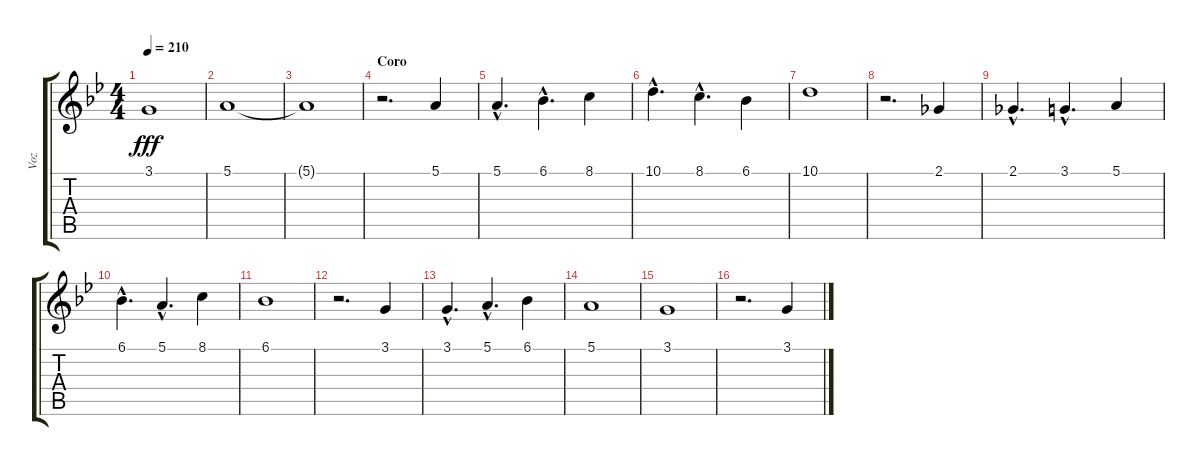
\track ("Voz" "Voz") {instrument baritonesax}
\staff {score tabs}
\tuning (E4 B3 G3 D3 A2 E2) {hide}
\ts (4 4)
\tempo 210
\clef g2
\ks gminor
3.1.1{dy fff} |
5.1.1 |
5.1{t}.1 |
\section ("" "Coro")
r.2{d} 5.1.4 |
5.1{hac}.4{d} 6.1{hac}.4{d} 8.1.4 |
10.1{hac}.4{d} 8.1{hac}.4{d} 6.1.4 |
10.1.1 |
r.2{d} 2.1.4 |
2.1{hac}.4{d} 3.1{hac}.4{d} 5.1.4 |
6.1{hac}.4{d} 5.1{hac}.4{d} 8.1.4 |
6.1.1 |
r.2{d} 3.1.4 |
3.1{hac}.4{d} 5.1{hac}.4{d} 6.1.4 |
5.1.1 |
3.1.1 |
r.2{d} 3.1.4
